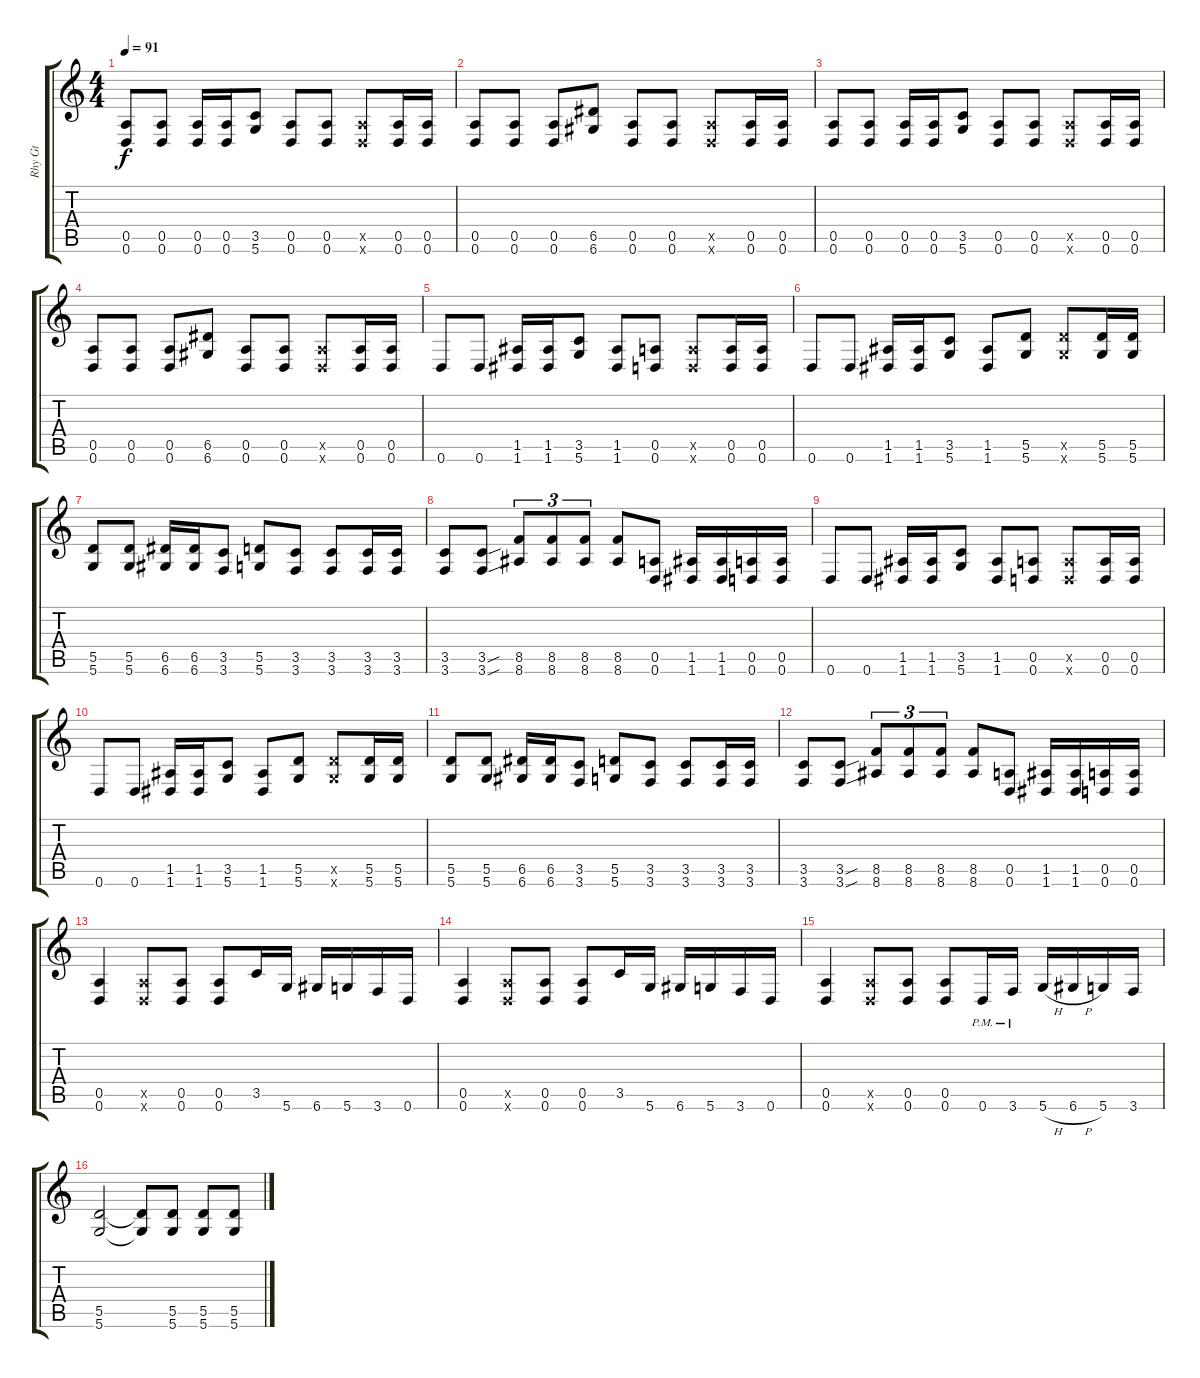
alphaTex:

\track ("Rhy Gt" "Rhy Gt") {instrument distortionguitar}
\staff {score tabs}
\tuning (E4 B3 G3 D3 A2 D2) {hide}
\ts (4 4)
\tempo 91
\clef g2
\ks c
(0.5 0.6).8{dy f} (0.5 0.6).8 (0.5 0.6).16 (0.5 0.6).16 (3.5 5.6).8 (0.5 0.6).8 (0.5 0.6).8 (0.5{x} 0.6{x}).8 (0.5 0.6).16 (0.5 0.6).16 |
(0.5 0.6).8 (0.5 0.6).8 (0.5 0.6).8 (6.5 6.6).8 (0.5 0.6).8 (0.5 0.6).8 (0.5{x} 0.6{x}).8 (0.5 0.6).16 (0.5 0.6).16 |
(0.5 0.6).8 (0.5 0.6).8 (0.5 0.6).16 (0.5 0.6).16 (3.5 5.6).8 (0.5 0.6).8 (0.5 0.6).8 (0.5{x} 0.6{x}).8 (0.5 0.6).16 (0.5 0.6).16 |
(0.5 0.6).8 (0.5 0.6).8 (0.5 0.6).8 (6.5 6.6).8 (0.5 0.6).8 (0.5 0.6).8 (0.5{x} 0.6{x}).8 (0.5 0.6).16 (0.5 0.6).16 |
0.6.8 0.6.8 (1.5 1.6).16 (1.5 1.6).16 (3.5 5.6).8 (1.5 1.6).8 (0.5 0.6).8 (0.5{x} 0.6{x}).8 (0.5 0.6).16 (0.5 0.6).16 |
0.6.8 0.6.8 (1.5 1.6).16 (1.5 1.6).16 (3.5 5.6).8 (1.5 1.6).8 (5.5 5.6).8 (5.5{x} 5.6{x}).8 (5.5 5.6).16 (5.5 5.6).16 |
(5.5 5.6).8 (5.5 5.6).8 (6.5 6.6).16 (6.5 6.6).16 (3.5 3.6).8 (5.5 5.6).8 (3.5 3.6).8 (3.5 3.6).8 (3.5 3.6).16 (3.5 3.6).16 |
(3.5 3.6).8 (3.5{sou} 3.6{sou}).8 (8.5 8.6).8{tu (3 2)} (8.5 8.6).8{tu (3 2)} (8.5 8.6).8{tu (3 2)} (8.5 8.6).8 (0.5 0.6).8 (1.5 1.6).16 (1.5 1.6).16 (0.5 0.6).16 (0.5 0.6).16 |
0.6.8 0.6.8 (1.5 1.6).16 (1.5 1.6).16 (3.5 5.6).8 (1.5 1.6).8 (0.5 0.6).8 (0.5{x} 0.6{x}).8 (0.5 0.6).16 (0.5 0.6).16 |
0.6.8 0.6.8 (1.5 1.6).16 (1.5 1.6).16 (3.5 5.6).8 (1.5 1.6).8 (5.5 5.6).8 (5.5{x} 5.6{x}).8 (5.5 5.6).16 (5.5 5.6).16 |
(5.5 5.6).8 (5.5 5.6).8 (6.5 6.6).16 (6.5 6.6).16 (3.5 3.6).8 (5.5 5.6).8 (3.5 3.6).8 (3.5 3.6).8 (3.5 3.6).16 (3.5 3.6).16 |
(3.5 3.6).8 (3.5{sou} 3.6{sou}).8 (8.5 8.6).8{tu (3 2)} (8.5 8.6).8{tu (3 2)} (8.5 8.6).8{tu (3 2)} (8.5 8.6).8 (0.5 0.6).8 (1.5 1.6).16 (1.5 1.6).16 (0.5 0.6).16 (0.5 0.6).16 |
(0.5 0.6).4 (0.5{x} 0.6{x}).8 (0.5 0.6).8 (0.5 0.6).8 3.5.16 5.6.16 6.6.16 5.6.16 3.6.16 0.6.16 |
(0.5 0.6).4 (0.5{x} 0.6{x}).8 (0.5 0.6).8 (0.5 0.6).8 3.5.16 5.6.16 6.6.16 5.6.16 3.6.16 0.6.16 |
(0.5 0.6).4 (0.5{x} 0.6{x}).8 (0.5 0.6).8 (0.5 0.6).8 0.6{pm}.16 3.6{pm}.16 5.6{h}.16 6.6{h}.16 5.6.16 3.6.16 |
(5.5 5.6).2 (5.5{t} 5.6{t}).8 (5.5 5.6).8 (5.5 5.6).8 (5.5 5.6).8
